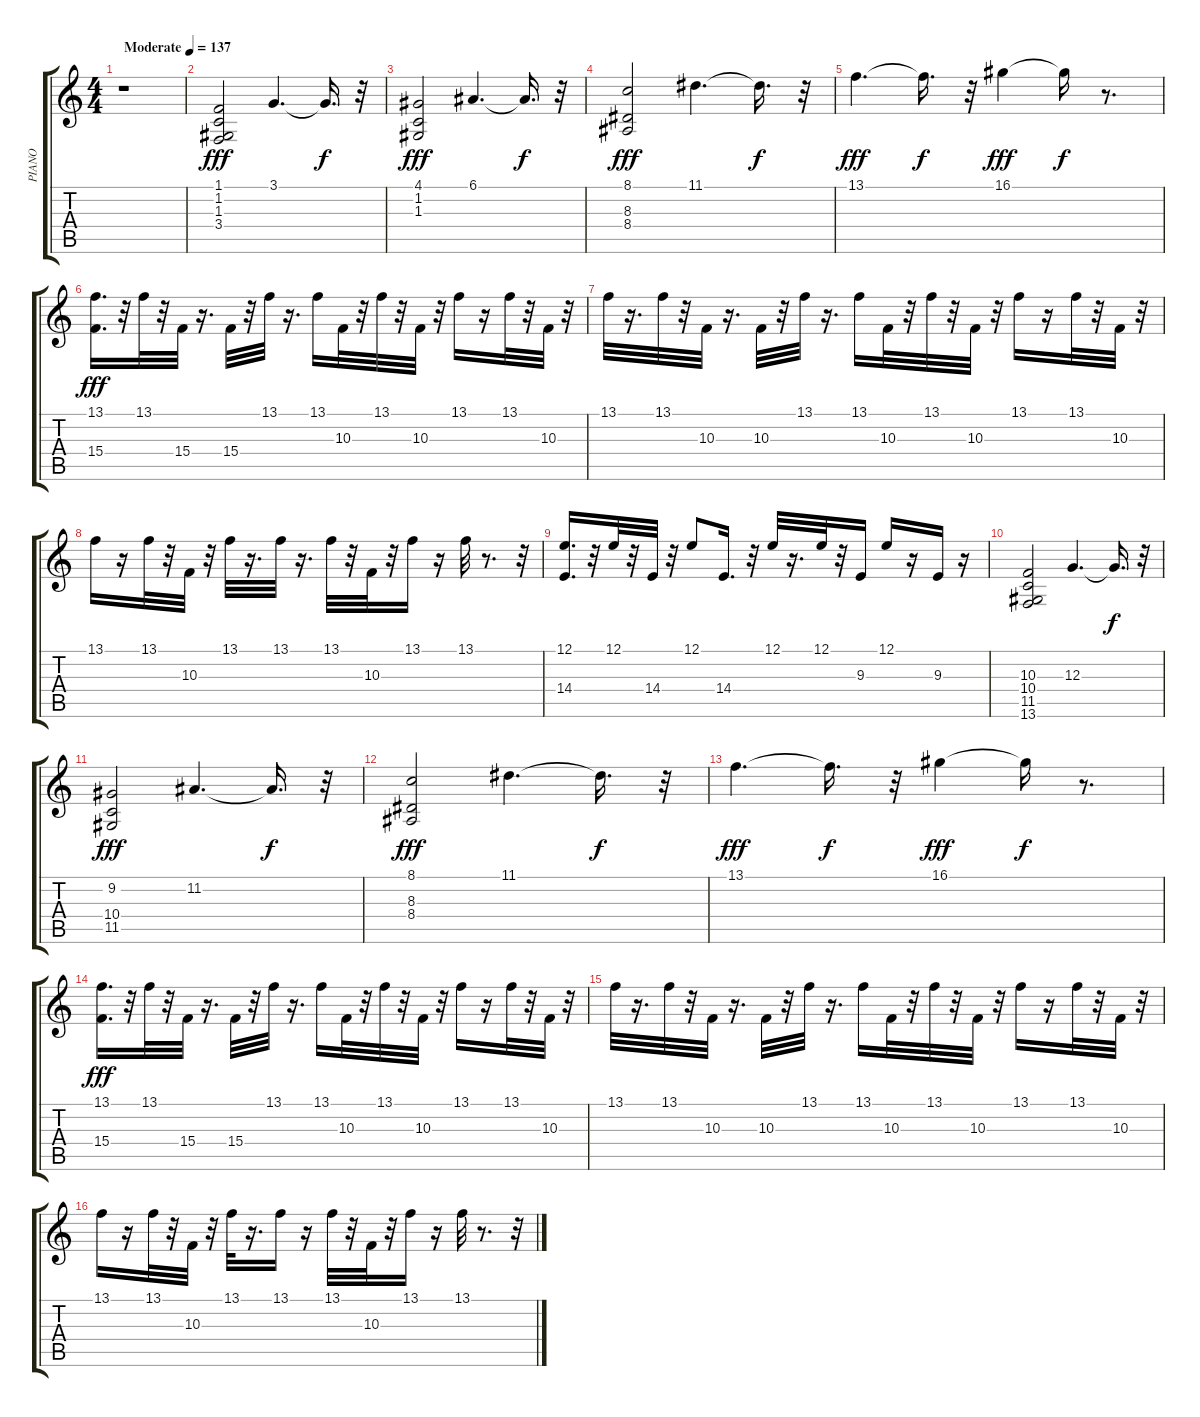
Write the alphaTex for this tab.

\track ("PIANO" "PIANO") {instrument brightacousticpiano}
\staff {score tabs}
\tuning (E4 B3 G3 D3 A2 E2) {hide}
\ts (4 4)
\tempo (137 "Moderate")
\clef g2
\ks c
r.1{dy fff instrument brightacousticpiano} |
(1.1 1.2 1.3 3.4).2{balance 12} 3.1.4{d} 3.1{t}.16{d dy f} r.32 |
(4.1 1.2 1.3).2{dy fff} 6.1.4{d} 6.1{t}.16{d dy f} r.32 |
(8.1 8.3 8.4).2{dy fff} 11.1.4{d} 11.1{t}.16{d dy f} r.32 |
13.1.4{d dy fff} 13.1{t}.16{d dy f} r.32 16.1.4{dy fff} 16.1{t}.16{dy f} r.8{d} |
(13.1 15.4).16{d dy fff} r.32 13.1.32 r.32 15.4.32 r.16{d} 15.4.32 r.32 13.1.32 r.16{d} 13.1.16 10.3.32 r.32 13.1.32 r.32 10.3.32 r.32 13.1.16 r.16 13.1.32 r.32 10.3.32 r.32 |
13.1.32 r.16{d} 13.1.32 r.32 10.3.32 r.16{d} 10.3.32 r.32 13.1.32 r.16{d} 13.1.16 10.3.32 r.32 13.1.32 r.32 10.3.32 r.32 13.1.16 r.16 13.1.32 r.32 10.3.32 r.32 |
13.1.16 r.16 13.1.32 r.32 10.3.32 r.32 13.1.32 r.16{d} 13.1.32 r.16{d} 13.1.32 r.32 10.3.32 r.32 13.1.16 r.16 13.1.32 r.8{d} r.32 |
(12.1 14.4).16{d} r.32 12.1.32 r.32 14.4.32 r.32 12.1.8 14.4.16{d} r.32 12.1.32 r.16{d} 12.1.32 r.32 9.3.16 12.1.16 r.16 9.3.16 r.16 |
(10.3 10.4 11.5 13.6).2 12.3.4{d} 12.3{t}.16{d dy f} r.32 |
(9.2 10.4 11.5).2{dy fff} 11.2.4{d} 11.2{t}.16{d dy f} r.32 |
(8.1 8.3 8.4).2{dy fff} 11.1.4{d} 11.1{t}.16{d dy f} r.32 |
13.1.4{d dy fff} 13.1{t}.16{d dy f} r.32 16.1.4{dy fff} 16.1{t}.16{dy f} r.8{d} |
(13.1 15.4).16{d dy fff} r.32 13.1.32 r.32 15.4.32 r.16{d} 15.4.32 r.32 13.1.32 r.16{d} 13.1.16 10.3.32 r.32 13.1.32 r.32 10.3.32 r.32 13.1.16 r.16 13.1.32 r.32 10.3.32 r.32 |
13.1.32 r.16{d} 13.1.32 r.32 10.3.32 r.16{d} 10.3.32 r.32 13.1.32 r.16{d} 13.1.16 10.3.32 r.32 13.1.32 r.32 10.3.32 r.32 13.1.16 r.16 13.1.32 r.32 10.3.32 r.32 |
13.1.16 r.16 13.1.32 r.32 10.3.32 r.32 13.1.32 r.16{d} 13.1.16 r.16 13.1.32 r.32 10.3.32 r.32 13.1.16 r.16 13.1.32 r.8{d} r.32
